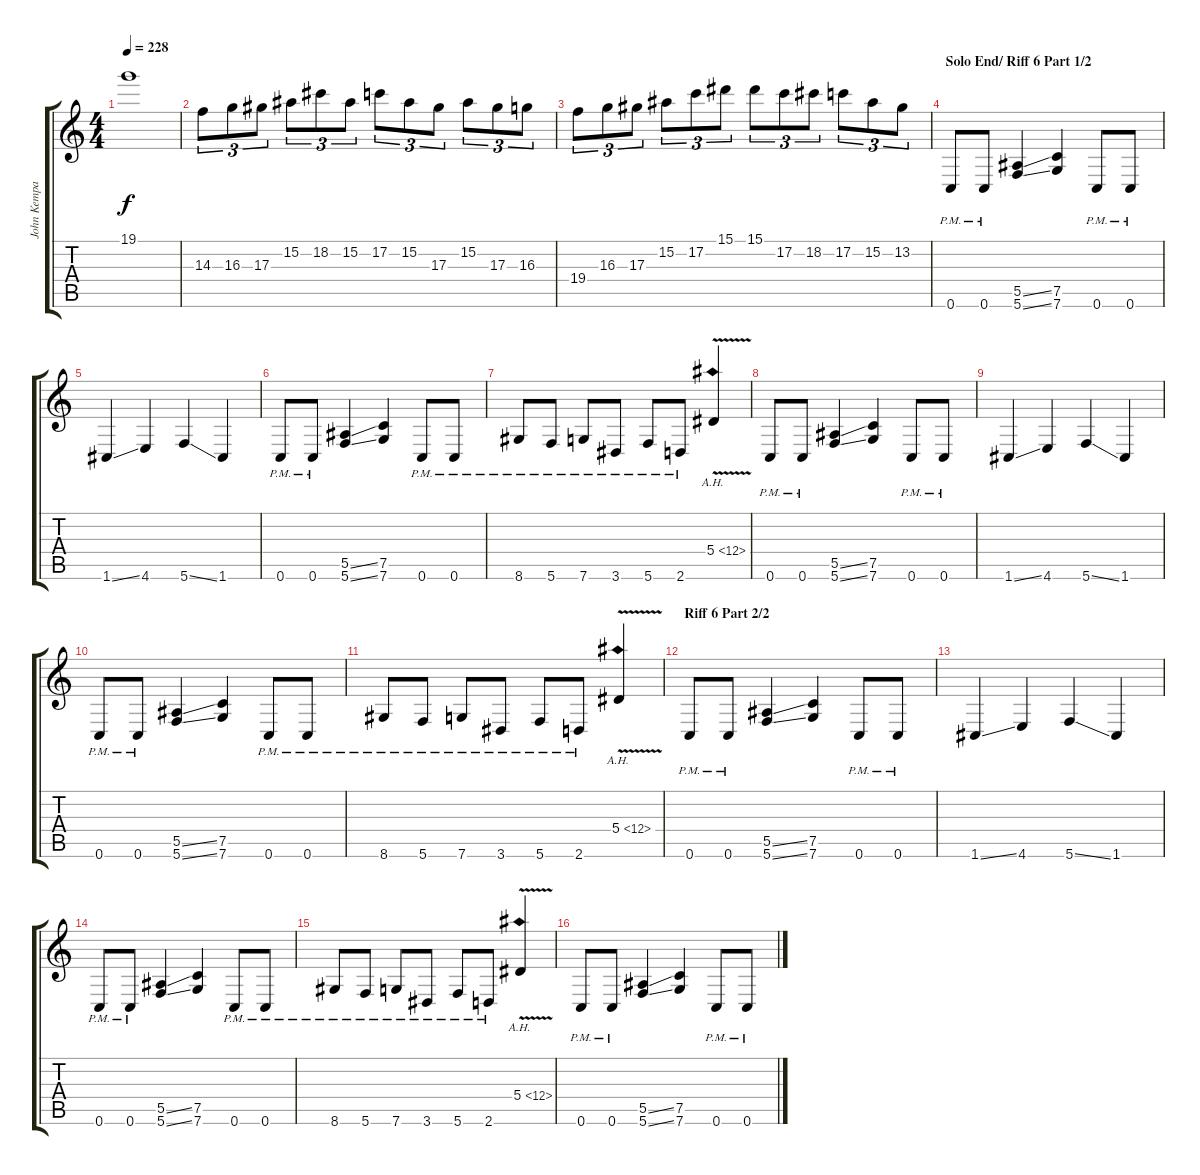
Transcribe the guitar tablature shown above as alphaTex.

\track ("John Kempainen (Guitar)" "John Kempa") {instrument overdrivenguitar}
\staff {score tabs}
\tuning (C4 G3 Eb3 Bb2 F2 C2) {hide}
\ts (4 4)
\tempo 228
\clef g2
\ks c
19.1{t}.1{dy f} |
14.3.8{tu (3 2)} 16.3.8{tu (3 2)} 17.3.8{tu (3 2)} 15.2.8{tu (3 2)} 18.2.8{tu (3 2)} 15.2.8{tu (3 2)} 17.2.8{tu (3 2)} 15.2.8{tu (3 2)} 17.3.8{tu (3 2)} 15.2.8{tu (3 2)} 17.3.8{tu (3 2)} 16.3.8{tu (3 2)} |
19.4.8{tu (3 2)} 16.3.8{tu (3 2)} 17.3.8{tu (3 2)} 15.2.8{tu (3 2)} 17.2.8{tu (3 2)} 15.1.8{tu (3 2)} 15.1.8{tu (3 2)} 17.2.8{tu (3 2)} 18.2.8{tu (3 2)} 17.2.8{tu (3 2)} 15.2.8{tu (3 2)} 13.2.8{tu (3 2)} |
\section ("" "Solo End/ Riff 6 Part 1/2")
0.6{pm}.8{balance 16} 0.6{pm}.8 (5.5{ss} 5.6{ss}).4 (7.5 7.6).4 0.6{pm}.8 0.6{pm}.8 |
1.6{ss}.4 4.6.4 5.6{ss}.4 1.6.4 |
0.6{pm}.8 0.6{pm}.8 (5.5{ss} 5.6{ss}).4 (7.5 7.6).4 0.6{pm}.8 0.6{pm}.8 |
8.6{pm}.8 5.6{pm}.8 7.6{pm}.8 3.6{pm}.8 5.6{pm}.8 2.6{pm}.8 5.4{ah 7 v}.4 |
0.6{pm}.8{balance 16} 0.6{pm}.8 (5.5{ss} 5.6{ss}).4 (7.5 7.6).4 0.6{pm}.8 0.6{pm}.8 |
1.6{ss}.4 4.6.4 5.6{ss}.4 1.6.4 |
0.6{pm}.8 0.6{pm}.8 (5.5{ss} 5.6{ss}).4 (7.5 7.6).4 0.6{pm}.8 0.6{pm}.8 |
8.6{pm}.8 5.6{pm}.8 7.6{pm}.8 3.6{pm}.8 5.6{pm}.8 2.6{pm}.8 5.4{ah 7 v}.4 |
\section ("" "Riff 6 Part 2/2")
0.6{pm}.8{balance 16} 0.6{pm}.8 (5.5{ss} 5.6{ss}).4 (7.5 7.6).4 0.6{pm}.8 0.6{pm}.8 |
1.6{ss}.4 4.6.4 5.6{ss}.4 1.6.4 |
0.6{pm}.8 0.6{pm}.8 (5.5{ss} 5.6{ss}).4 (7.5 7.6).4 0.6{pm}.8 0.6{pm}.8 |
8.6{pm}.8 5.6{pm}.8 7.6{pm}.8 3.6{pm}.8 5.6{pm}.8 2.6{pm}.8 5.4{ah 7 v}.4 |
0.6{pm}.8{balance 16} 0.6{pm}.8 (5.5{ss} 5.6{ss}).4 (7.5 7.6).4 0.6{pm}.8 0.6{pm}.8
